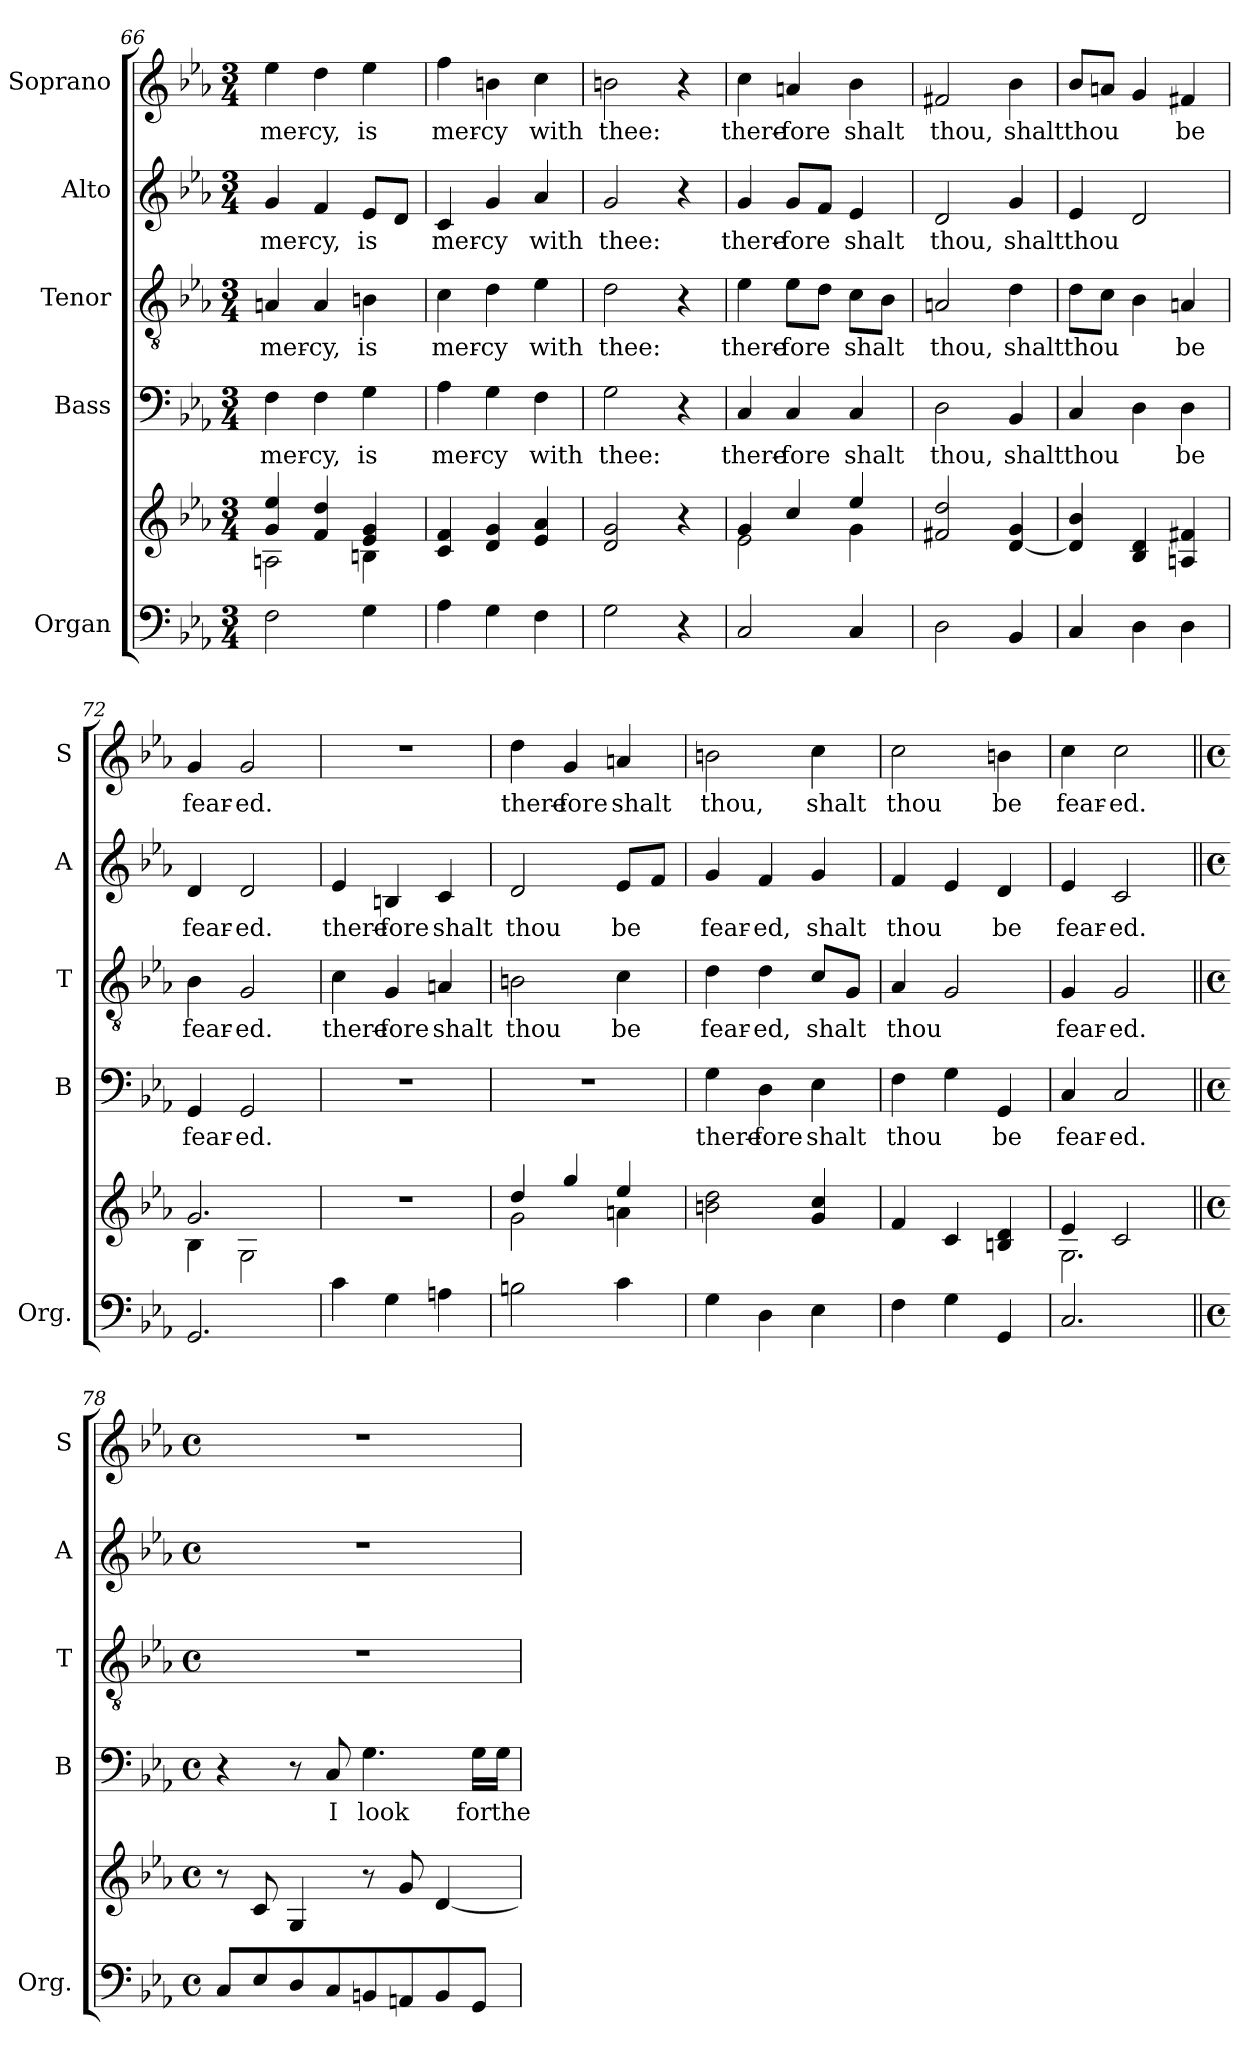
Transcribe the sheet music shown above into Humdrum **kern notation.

**kern	**kern	**kern	**text	**kern	**text	**kern	**text	**kern	**text
*part5	*part5	*part4	*part4	*part3	*part3	*part2	*part2	*part1	*part1
*staff6	*staff5	*staff4	*staff4	*staff3	*staff3	*staff2	*staff2	*staff1	*staff1
*I"Organ	*	*I"Bass	*	*I"Tenor	*	*I"Alto	*	*I"Soprano	*
*I'Org.	*	*I'B	*	*I'T	*	*I'A	*	*I'S	*
*clefF4	*clefG2	*clefF4	*	*clefGv2	*	*clefG2	*	*clefG2	*
*k[b-e-a-]	*k[b-e-a-]	*k[b-e-a-]	*	*k[b-e-a-]	*	*k[b-e-a-]	*	*k[b-e-a-]	*
*E-:	*E-:	*E-:	*	*E-:	*	*E-:	*	*E-:	*
*M3/4	*M3/4	*M3/4	*	*M3/4	*	*M3/4	*	*M3/4	*
=66	=66	=66	=66	=66	=66	=66	=66	=66	=66
*	*^	*	*	*	*	*	*	*	*
!	!	!	!	!LO:LY:b	!	!LO:LY:b	!	!LO:LY:b	!	!LO:LY:b
2F\	4g!/ 4ee-!/	2An!\	4F\	mer-	4An/	mer-	4g/	mer-	4ee-\	mer-
!	!	!	!	!LO:LY:b	!	!LO:LY:b	!	!LO:LY:b	!	!LO:LY:b
.	4f!/ 4dd!/	.	4F\	-cy,	4A/	-cy,	4f/	-cy,	4dd\	-cy,
!	!	!	!	!LO:LY:b	!	!LO:LY:b	!	!LO:LY:b	!	!LO:LY:b
4G\	4e-!/ 4g!/	4Bn!\	4G\	is	4Bn\	is	8e-/L	is	4ee-\	is
.	.	.	.	.	.	.	8d/J	.	.	.
*	*v	*v	*	*	*	*	*	*	*	*
=67	=67	=67	=67	=67	=67	=67	=67	=67	=67
!	!	!	!LO:LY:b	!	!LO:LY:b	!	!LO:LY:b	!	!LO:LY:b
4A-\	4c!/ 4f!/	4A-\	mer-	4c\	mer-	4c/	mer-	4ff\	mer-
!	!	!	!LO:LY:b	!	!LO:LY:b	!	!LO:LY:b	!	!LO:LY:b
4G\	4d!/ 4g!/	4G\	-cy	4d\	-cy	4g/	-cy	4bn\	-cy
!	!	!	!LO:LY:b	!	!LO:LY:b	!	!LO:LY:b	!	!LO:LY:b
4F\	4e-!/ 4a-!/	4F\	with	4e-\	with	4a-/	with	4cc\	with
=68	=68	=68	=68	=68	=68	=68	=68	=68	=68
!	!	!	!LO:LY:b	!	!LO:LY:b	!	!LO:LY:b	!	!LO:LY:b
2G\	2d!/ 2g!/	2G\	thee:	2d\	thee:	2g/	thee:	2bn\	thee:
4r	4r	4r	.	4r	.	4r	.	4r	.
=69	=69	=69	=69	=69	=69	=69	=69	=69	=69
*	*^	*	*	*	*	*	*	*	*
!	!	!	!	!LO:LY:b	!	!LO:LY:b	!	!LO:LY:b	!	!LO:LY:b
2C/	4g!/	2e-!\	4C/	there-	4e-\	there-	4g/	there-	4cc\	there-
!	!	!	!	!LO:LY:b	!	!LO:LY:b	!	!LO:LY:b	!	!LO:LY:b
.	4cc!/	.	4C/	-fore	8e-\L	-fore	8g/L	-fore	4an/	-fore
.	.	.	.	.	8d\J	.	8f/J	.	.	.
!	!	!	!	!LO:LY:b	!	!LO:LY:b	!	!LO:LY:b	!	!LO:LY:b
4C/	4ee-!/	4g!\	4C/	shalt	8c\L	shalt	4e-/	shalt	4b-\	shalt
.	.	.	.	.	8B-\J	.	.	.	.	.
*	*v	*v	*	*	*	*	*	*	*	*
=70	=70	=70	=70	=70	=70	=70	=70	=70	=70
!	!	!	!LO:LY:b	!	!LO:LY:b	!	!LO:LY:b	!	!LO:LY:b
2D\	2f#X!/ 2dd!/	2D\	thou,	2An/	thou,	2d/	thou,	2f#X/	thou,
!	!	!	!LO:LY:b	!	!LO:LY:b	!	!LO:LY:b	!	!LO:LY:b
4BB-/	[4d!/ 4g!/	4BB-/	shalt	4d\	shalt	4g/	shalt	4b-\	shalt
!!LO:PB:g=z
=71	=71	=71	=71	=71	=71	=71	=71	=71	=71
!	!	!	!LO:LY:b	!	!LO:LY:b	!	!LO:LY:b	!	!LO:LY:b
4C/	4d!/] 4b-!/	4C/	thou	8d\L	thou	4e-/	thou	8b-/L	thou
.	.	.	.	8c\J	.	.	.	8an/J	.
4D\	4B-!/ 4d!/	4D\	.	4B-\	.	2d/	.	4g/	.
!	!	!	!LO:LY:b	!	!LO:LY:b	!	!	!	!LO:LY:b
4D\	4An!/ 4f#X!/	4D\	be	4An/	be	.	.	4f#X/	be
=72	=72	=72	=72	=72	=72	=72	=72	=72	=72
*	*^	*	*	*	*	*	*	*	*
!	!	!	!	!LO:LY:b	!	!LO:LY:b	!	!LO:LY:b	!	!LO:LY:b
2.GG/	2.g!/	4B-!\	4GG/	fear-	4B-\	fear-	4d/	fear-	4g/	fear-
!	!	!	!	!LO:LY:b	!	!LO:LY:b	!	!LO:LY:b	!	!LO:LY:b
.	.	2G!\	2GG/	-ed.	2G/	-ed.	2d/	-ed.	2g/	-ed.
=73	=73	=73	=73	=73	=73	=73	=73	=73	=73	=73
!	!	!	!	!	!	!LO:LY:b	!	!LO:LY:b	!	!
*	*v	*v	*	*	*	*	*	*	*	*
4c!\	2.r	2.r	.	4c\	there-	4e-/	there-	2.r	.
!	!	!	!	!	!LO:LY:b	!	!LO:LY:b	!	!
4G!\	.	.	.	4G/	-fore	4Bn/	-fore	.	.
!	!	!	!	!	!LO:LY:b	!	!LO:LY:b	!	!
4An!\	.	.	.	4An/	shalt	4c/	shalt	.	.
=74	=74	=74	=74	=74	=74	=74	=74	=74	=74
*	*^	*	*	*	*	*	*	*	*
!	!	!	!	!	!	!LO:LY:b	!	!LO:LY:b	!	!LO:LY:b
2Bn!\	4dd!/	2g!\	2.r	.	2Bn\	thou	2d/	thou	4dd\	there-
!	!	!	!	!	!	!	!	!	!	!LO:LY:b
.	4gg!/	.	.	.	.	.	.	.	4g/	-fore
!	!	!	!	!	!	!LO:LY:b	!	!LO:LY:b	!	!LO:LY:b
4c!\	4ee-!/	4an!\	.	.	4c\	be	8e-/L	be	4an/	shalt
.	.	.	.	.	.	.	8f/J	.	.	.
*	*v	*v	*	*	*	*	*	*	*	*
=75	=75	=75	=75	=75	=75	=75	=75	=75	=75
!	!	!	!LO:LY:b	!	!LO:LY:b	!	!LO:LY:b	!	!LO:LY:b
4G\	2bn!\ 2dd!\	4G\	there-	4d\	fear-	4g/	fear-	2bn\	thou,
!	!	!	!LO:LY:b	!	!LO:LY:b	!	!LO:LY:b	!	!
4D\	.	4D\	-fore	4d\	-ed,	4f/	-ed,	.	.
!	!	!	!LO:LY:b	!	!LO:LY:b	!	!LO:LY:b	!	!LO:LY:b
4E-\	4g!/ 4cc!/	4E-\	shalt	8c/L	shalt	4g/	shalt	4cc\	shalt
.	.	.	.	8G/J	.	.	.	.	.
=76	=76	=76	=76	=76	=76	=76	=76	=76	=76
!	!	!	!LO:LY:b	!	!LO:LY:b	!	!LO:LY:b	!	!LO:LY:b
4F\	4f!/	4F\	thou	4A-/	thou	4f/	thou	2cc\	thou
4G\	4c!/	4G\	.	2G/	.	4e-/	.	.	.
!	!	!	!LO:LY:b	!	!	!	!LO:LY:b	!	!LO:LY:b
4GG/	4Bn!/ 4d!/	4GG/	be	.	.	4d/	be	4bn\	be
=77	=77	=77	=77	=77	=77	=77	=77	=77	=77
*	*^	*	*	*	*	*	*	*	*
!	!	!	!	!LO:LY:b	!	!LO:LY:b	!	!LO:LY:b	!	!LO:LY:b
2.C/	4e-!/	2.G!\	4C/	fear-	4G/	fear-	4e-/	fear-	4cc\	fear-
!	!	!	!	!LO:LY:b	!	!LO:LY:b	!	!LO:LY:b	!	!LO:LY:b
.	2c!/	.	2C/	-ed.	2G/	-ed.	2c/	-ed.	2cc\	-ed.
*	*v	*v	*	*	*	*	*	*	*	*
!!LO:LB:g=z
=78||	=78||	=78||	=78||	=78||	=78||	=78||	=78||	=78||	=78||
*M4/4	*M4/4	*M4/4	*	*M4/4	*	*M4/4	*	*M4/4	*
*met(c)	*met(c)	*met(c)	*	*met(c)	*	*met(c)	*	*met(c)	*
8C/L	8r	4r	.	1r	.	1r	.	1r	.
8E-/	8c!/	.	.	.	.	.	.	.	.
8D/	4G!/	8r	.	.	.	.	.	.	.
!	!	!	!LO:LY:b	!	!	!	!	!	!
8C/	.	8C/	I	.	.	.	.	.	.
!	!	!	!LO:LY:b	!	!	!	!	!	!
8BBn/	8r	4.G\	look	.	.	.	.	.	.
8AAn/	8g!/	.	.	.	.	.	.	.	.
8BB/	[4d!/	.	.	.	.	.	.	.	.
!	!	!	!LO:LY:b	!	!	!	!	!	!
8GG/J	.	16G\LL	for	.	.	.	.	.	.
!	!	!	!LO:LY:b	!	!	!	!	!	!
.	.	16G\JJ	the	.	.	.	.	.	.
=	=	=	=	=	=	=	=	=	=
*-	*-	*-	*-	*-	*-	*-	*-	*-	*-
